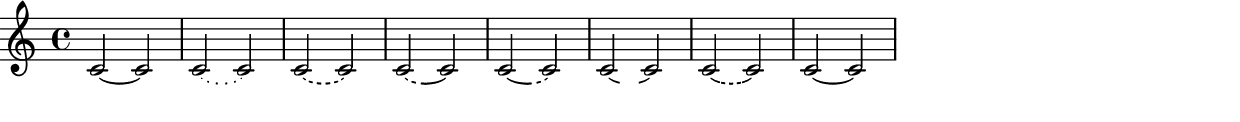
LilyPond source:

%% Generated by lilypond-book
%% Options: [exampleindent=10.16\mm,indent=0\mm,line-width=160\mm,paper-height=845.047\pt,paper-width=597.508\pt,papersize='(cons (* 597.508 pt) (* 845.047 pt))]
\include "lilypond-book-preamble.ly"


% ****************************************************************
% Start cut-&-pastable-section
% ****************************************************************

#(ly:set-option 'eps-box-padding 3.000000)



\paper {
  #(set-paper-size '(cons (* 597.508 pt) (* 845.047 pt)))
  indent = 0\mm
  line-width = 160\mm
  % offset the left padding, also add 1mm as lilypond creates cropped
  % images with a little space on the right
  line-width = #(- line-width (* mm  3.000000) (* mm 1))
}

\layout {
  
}




% ****************************************************************
% ly snippet:
% ****************************************************************
\sourcefilename "/lilypond-2.25.16/input/regression/tie-dash.ly"
\sourcefileline 0
\version "2.19.2"
\header {
  texidoc = "
@cindex tie, dotted
@cindex tie, dashed
@cindex dotted tie
@cindex dashed tie

The appearance of ties may be changed from solid to dotted or dashed.
"
} 
\layout{ ragged-right=##t }


\relative c'{
  c2 ~ 2 |
  \tieDotted
  c2 ~ 2 |
  \tieDashed
  c2 ~ 2 |
  \tieHalfDashed
  c2 ~ 2 |
  \tieHalfSolid
  c2 ~ 2 |
  \tieDashPattern #0.4 #2.0
  c2 ~ 2 |
  \once \override Tie.dash-definition = #'((0 0.25 1 1)
                                             (0.3 0.7 0.4 0.75)
                                             (0.75 1.0 1.0 1.0))
  c2 ~ 2 |
  \tieSolid
  c2 ~ 2 |
}









% ****************************************************************
% end ly snippet
% ****************************************************************
